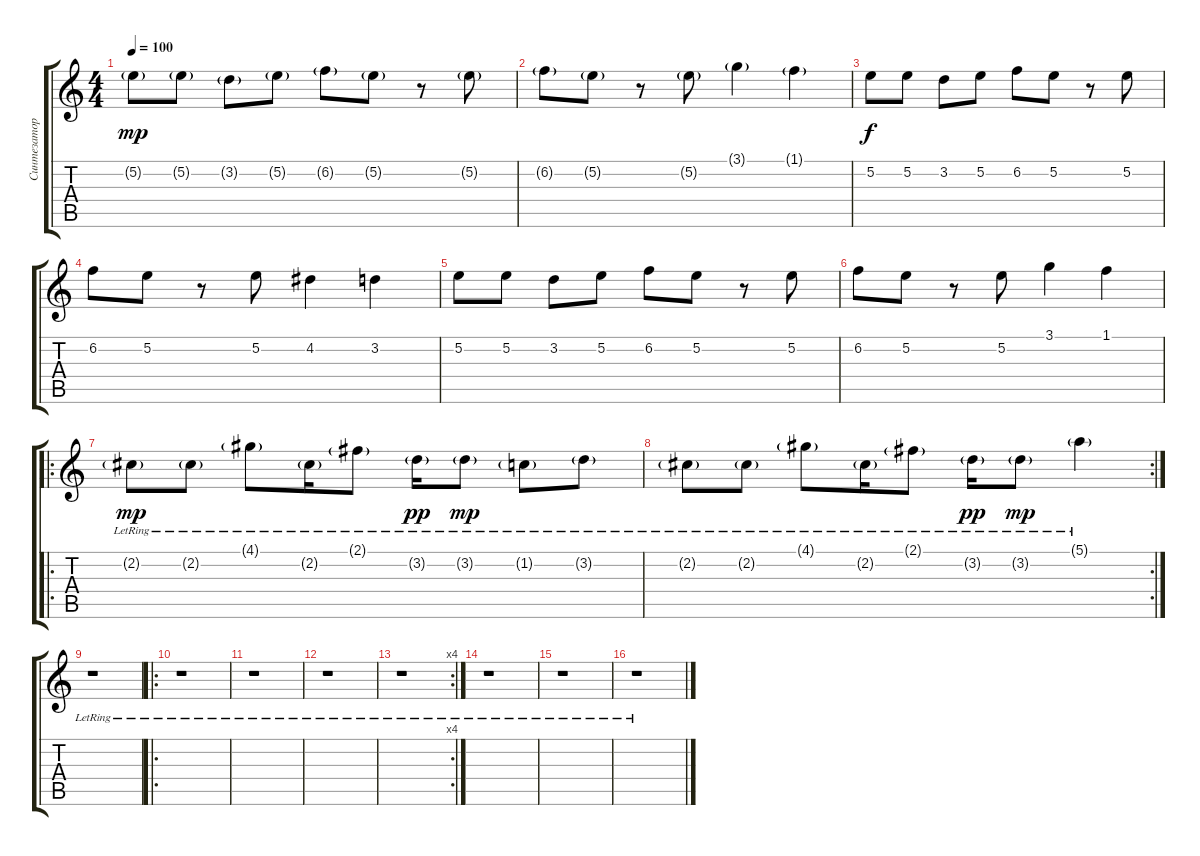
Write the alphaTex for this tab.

\track ("Синтезатор" "Синтезатор") {instrument acousticguitarsteel}
\staff {score tabs}
\tuning (E4 B3 G3 D3 A2 E2) {hide}
\ts (4 4)
\tempo 100
\clef g2
\ks c
5.2{g}.8{dy mp} 5.2{g}.8 3.2{g}.8 5.2{g}.8 6.2{g}.8 5.2{g}.8 r.8 5.2{g}.8 |
6.2{g}.8 5.2{g}.8 r.8 5.2{g}.8 3.1{g}.4 1.1{g}.4 |
5.2.8{dy f} 5.2.8 3.2.8 5.2.8 6.2.8 5.2.8 r.8 5.2.8 |
6.2.8 5.2.8 r.8 5.2.8 4.2.4 3.2.4 |
5.2.8 5.2.8 3.2.8 5.2.8 6.2.8 5.2.8 r.8 5.2.8 |
6.2.8 5.2.8 r.8 5.2.8 3.1.4 1.1.4 |
\ro
2.2{g lr}.8{dy mp} 2.2{g lr}.8 4.1{g lr}.8 2.2{g lr}.16 2.1{g lr}.8 3.2{g lr}.16{dy pp} 3.2{g lr}.8{dy mp} 1.2{g lr}.8 3.2{g lr}.8 |
\rc 2
2.2{g lr}.8 2.2{g lr}.8 4.1{g lr}.8 2.2{g lr}.16 2.1{g lr}.8 3.2{g lr}.16{dy pp} 3.2{g lr}.8{dy mp} 5.1{g lr}.4 |
r.1 |
\ro
r.1 |
r.1 |
r.1 |
\rc 4
r.1 |
r.1 |
r.1 |
r.1
